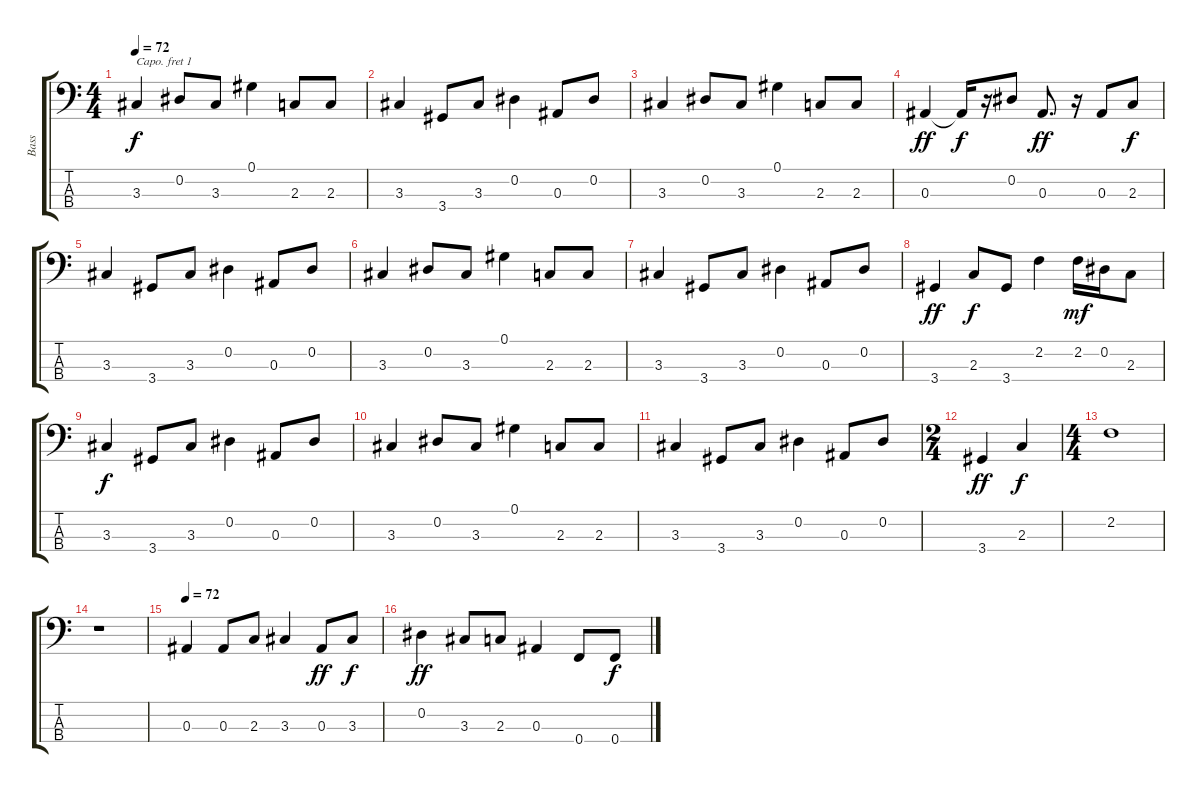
\track ("Bass" "Bass") {instrument acousticbass}
\staff {score tabs}
\capo 1
\tuning (G2 D2 A1 E1) {hide}
\ts (4 4)
\tempo 72
\clef f4
\ks c
3.3.4{dy f} 0.2.8 3.3.8 0.1.4 2.3.8 2.3.8 |
3.3.4 3.4.8 3.3.8 0.2.4 0.3.8 0.2.8 |
3.3.4 0.2.8 3.3.8 0.1.4 2.3.8 2.3.8 |
0.3.4{dy ff} 0.3{t}.16{dy f} r.16 0.2.8 0.3.8{d dy ff} r.16 0.3.8 2.3.8{dy f} |
3.3.4 3.4.8 3.3.8 0.2.4 0.3.8 0.2.8 |
3.3.4 0.2.8 3.3.8 0.1.4 2.3.8 2.3.8 |
3.3.4 3.4.8 3.3.8 0.2.4 0.3.8 0.2.8 |
3.4.4{dy ff} 2.3.8{dy f} 3.4.8 2.2.4 2.2.16{dy mf} 0.2.16 2.3.8 |
3.3.4{dy f} 3.4.8 3.3.8 0.2.4 0.3.8 0.2.8 |
3.3.4 0.2.8 3.3.8 0.1.4 2.3.8 2.3.8 |
3.3.4 3.4.8 3.3.8 0.2.4 0.3.8 0.2.8 |
\ts (2 4)
3.4.4{dy ff} 2.3.4{dy f} |
\ts (4 4)
2.2.1 |
r.1 |
\tempo 72
0.3.4 0.3.8 2.3.8 3.3.4 0.3.8{dy ff} 3.3.8{dy f} |
0.2.4{dy ff} 3.3.8 2.3.8 0.3.4 0.4.8 0.4.8{dy f}
